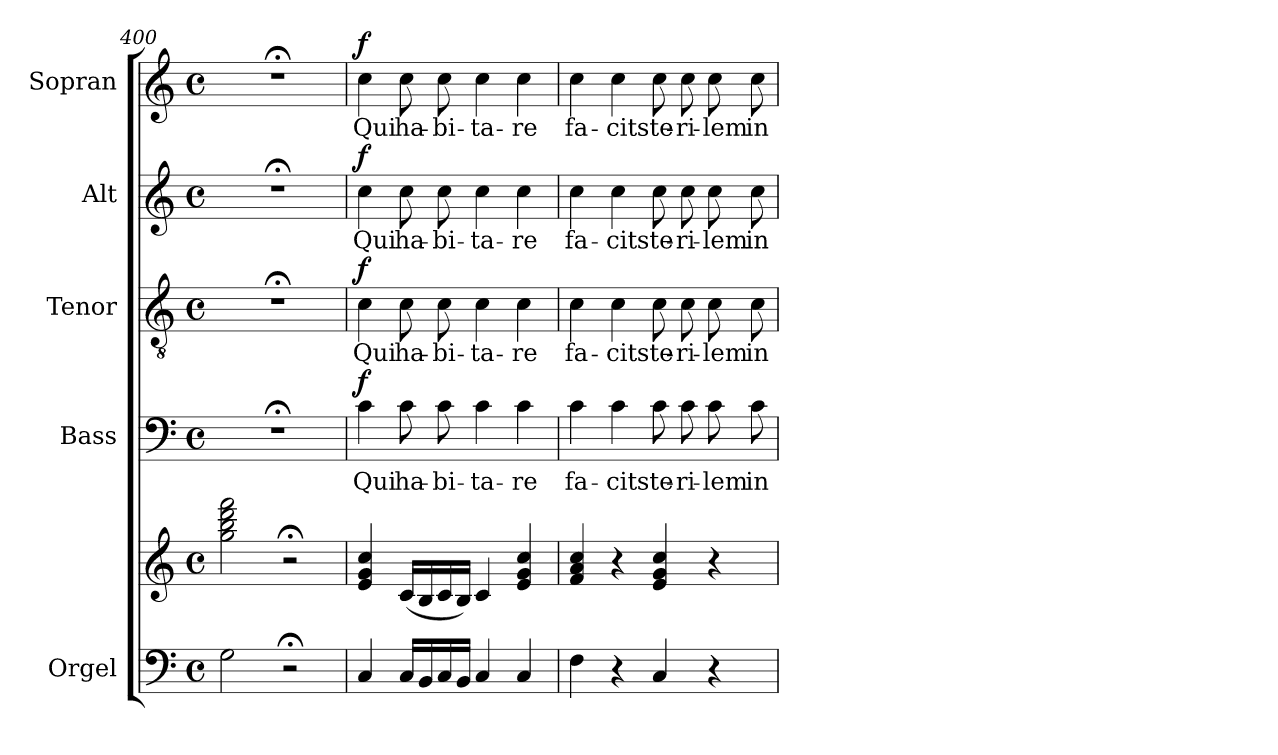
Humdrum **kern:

**kern	**kern	**kern	**text	**dynam	**kern	**text	**dynam	**kern	**text	**dynam	**kern	**text	**dynam
*part5	*part5	*part4	*part4	*part4	*part3	*part3	*part3	*part2	*part2	*part2	*part1	*part1	*part1
*staff6	*staff5	*staff4	*staff4	*staff4	*staff3	*staff3	*staff3	*staff2	*staff2	*staff2	*staff1	*staff1	*staff1
*I"Orgel	*	*I"Bass	*	*	*I"Tenor	*	*	*I"Alt	*	*	*I"Sopran	*	*
*I'Org.	*	*I'B.	*	*	*I'T.	*	*	*I'A.	*	*	*I'S.	*	*
*clefF4	*clefG2	*clefF4	*	*	*clefGv2	*	*	*clefG2	*	*	*clefG2	*	*
*k[]	*k[]	*k[]	*	*	*k[]	*	*	*k[]	*	*	*k[]	*	*
*C:	*C:	*C:	*	*	*C:	*	*	*C:	*	*	*C:	*	*
*M4/4	*M4/4	*M4/4	*	*	*M4/4	*	*	*M4/4	*	*	*M4/4	*	*
*met(c)	*met(c)	*met(c)	*	*	*met(c)	*	*	*met(c)	*	*	*met(c)	*	*
=400	=400	=400	=400	=400	=400	=400	=400	=400	=400	=400	=400	=400	=400
2G\	2gg\ 2bb\ 2ddd\ 2fff\	1r;<	.	.	1r;<	.	.	1r;<	.	.	1r;<	.	.
2r;<	2r;<	.	.	.	.	.	.	.	.	.	.	.	.
!!LO:PB:g=z
=401	=401	=401	=401	=401	=401	=401	=401	=401	=401	=401	=401	=401	=401
!	!	!	!LO:LY:b	!LO:DY:a	!	!LO:LY:b	!LO:DY:a	!	!LO:LY:b	!LO:DY:a	!	!LO:LY:b	!LO:DY:a
4C/	4e/ 4g/ 4cc/	4c\	Qui	f	4c\	Qui	f	4cc\	Qui	f	4cc\	Qui	f
!	!	!	!LO:LY:b	!	!	!LO:LY:b	!	!	!LO:LY:b	!	!	!LO:LY:b	!
16C/LL	(<16c/LL	8c\	ha-	.	8c\	ha-	.	8cc\	ha-	.	8cc\	ha-	.
16BB/	16B/	.	.	.	.	.	.	.	.	.	.	.	.
!	!	!	!LO:LY:b	!	!	!LO:LY:b	!	!	!LO:LY:b	!	!	!LO:LY:b	!
16C/	16c/	8c\	-bi-	.	8c\	-bi-	.	8cc\	-bi-	.	8cc\	-bi-	.
16BB/JJ	16B/JJ)	.	.	.	.	.	.	.	.	.	.	.	.
!	!	!	!LO:LY:b	!	!	!LO:LY:b	!	!	!LO:LY:b	!	!	!LO:LY:b	!
4C/	4c/	4c\	-ta-	.	4c\	-ta-	.	4cc\	-ta-	.	4cc\	-ta-	.
!	!	!	!LO:LY:b	!	!	!LO:LY:b	!	!	!LO:LY:b	!	!	!LO:LY:b	!
4C/	4e/ 4g/ 4cc/	4c\	-re	.	4c\	-re	.	4cc\	-re	.	4cc\	-re	.
=402	=402	=402	=402	=402	=402	=402	=402	=402	=402	=402	=402	=402	=402
!	!	!	!LO:LY:b	!	!	!LO:LY:b	!	!	!LO:LY:b	!	!	!LO:LY:b	!
4F\	4f/ 4a/ 4cc/	4c\	fa-	.	4c\	fa-	.	4cc\	fa-	.	4cc\	fa-	.
!	!	!	!LO:LY:b	!	!	!LO:LY:b	!	!	!LO:LY:b	!	!	!LO:LY:b	!
4r	4r	4c\	-cit	.	4c\	-cit	.	4cc\	-cit	.	4cc\	-cit	.
!	!	!	!LO:LY:b	!	!	!LO:LY:b	!	!	!LO:LY:b	!	!	!LO:LY:b	!
4C/	4e/ 4g/ 4cc/	8c\	ste-	.	8c\	ste-	.	8cc\	ste-	.	8cc\	ste-	.
!	!	!	!LO:LY:b	!	!	!LO:LY:b	!	!	!LO:LY:b	!	!	!LO:LY:b	!
.	.	8c\	-ri-	.	8c\	-ri-	.	8cc\	-ri-	.	8cc\	-ri-	.
!	!	!	!LO:LY:b	!	!	!LO:LY:b	!	!	!LO:LY:b	!	!	!LO:LY:b	!
4r	4r	8c\	-lem	.	8c\	-lem	.	8cc\	-lem	.	8cc\	-lem	.
!	!	!	!LO:LY:b	!	!	!LO:LY:b	!	!	!LO:LY:b	!	!	!LO:LY:b	!
.	.	8c\	in	.	8c\	in	.	8cc\	in	.	8cc\	in	.
=	=	=	=	=	=	=	=	=	=	=	=	=	=
*-	*-	*-	*-	*-	*-	*-	*-	*-	*-	*-	*-	*-	*-
